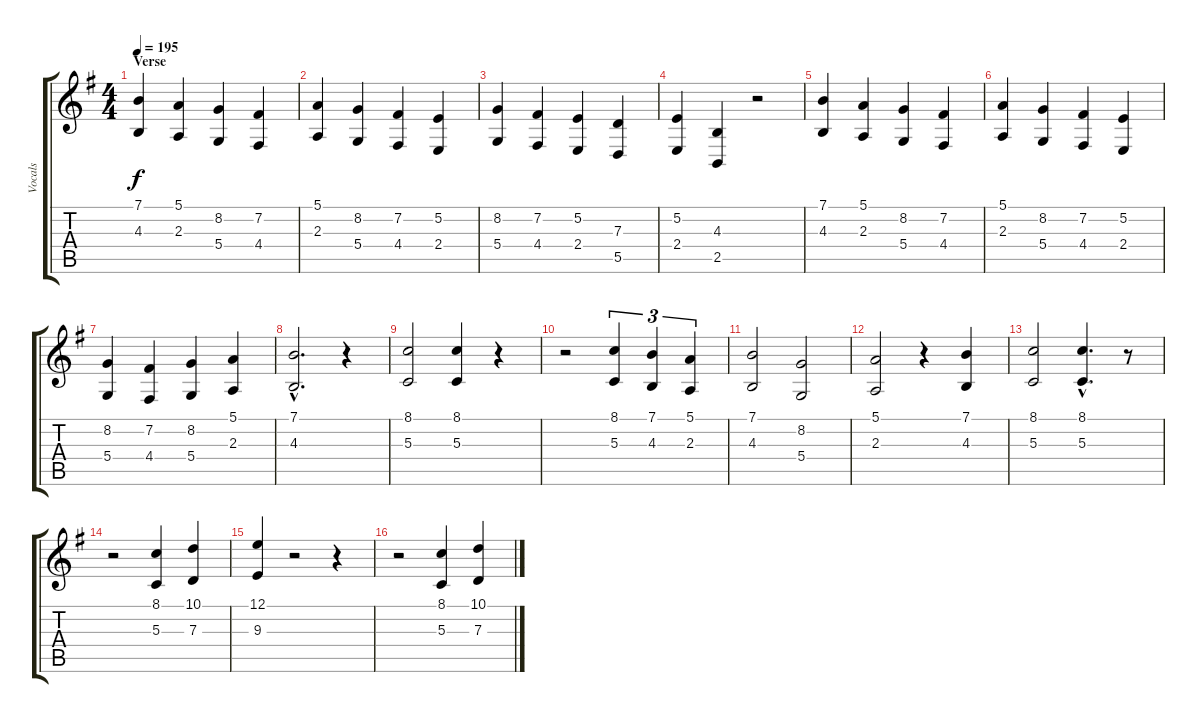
\track ("Vocals" "Vocals") {instrument lead2sawtooth}
\staff {score tabs}
\tuning (E4 B3 G3 D3 A2 E2) {hide}
\ts (4 4)
\section ("" "Verse")
\tempo 195
\clef g2
\ks eminor
(7.1 4.3).4{dy f volume 16 instrument lead2sawtooth} (5.1 2.3).4 (8.2 5.4).4 (7.2 4.4).4 |
(5.1 2.3).4 (8.2 5.4).4 (7.2 4.4).4 (5.2 2.4).4 |
(8.2 5.4).4 (7.2 4.4).4 (5.2 2.4).4 (7.3 5.5).4 |
(5.2 2.4).4 (4.3 2.5).4 r.2 |
(7.1 4.3).4 (5.1 2.3).4 (8.2 5.4).4 (7.2 4.4).4 |
(5.1 2.3).4 (8.2 5.4).4 (7.2 4.4).4 (5.2 2.4).4 |
(8.2 5.4).4 (7.2 4.4).4 (8.2 5.4).4 (5.1 2.3).4 |
(7.1{hac} 4.3{hac}).2{d} r.4 |
(8.1 5.3).2 (8.1 5.3).4 r.4 |
r.2 (8.1 5.3).4{tu (3 2)} (7.1 4.3).4{tu (3 2)} (5.1 2.3).4{tu (3 2)} |
(7.1 4.3).2 (8.2 5.4).2 |
(5.1 2.3).2 r.4 (7.1 4.3).4 |
(8.1 5.3).2 (8.1{hac} 5.3{hac}).4{d} r.8 |
r.2 (8.1 5.3).4 (10.1 7.3).4 |
(12.1 9.3).4 r.2 r.4 |
r.2 (8.1 5.3).4 (10.1 7.3).4
